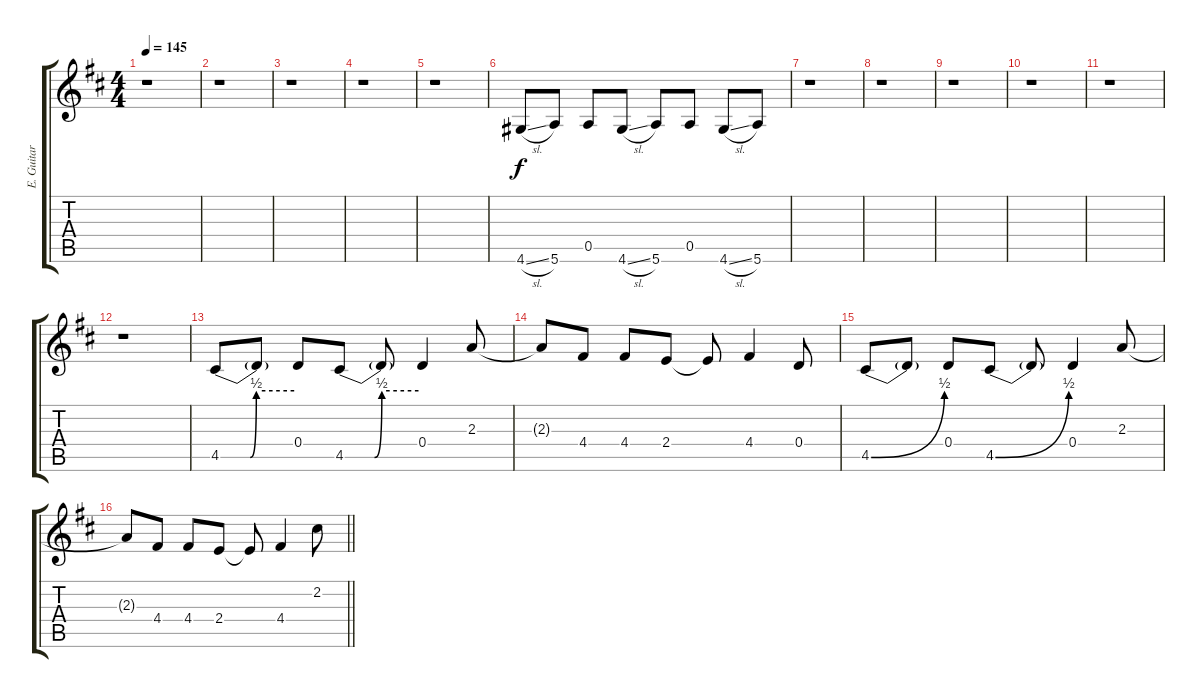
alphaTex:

\track ("E. Guitar II" "E. Guitar ") {instrument overdrivenguitar}
\staff {score tabs}
\tuning (E4 B3 G3 D3 A2 E2) {hide}
\ts (4 4)
\tempo 145
\clef g2
\ks d
r.1{dy f} |
r.1 |
r.1 |
r.1 |
r.1 |
4.6{sl}.8 5.6.8 0.5.8 4.6{sl}.8 5.6.8 0.5.8 4.6{sl}.8 5.6.8 |
r.1 |
r.1 |
r.1 |
r.1 |
r.1 |
r.1 |
4.5{be (custom 0 0 24 0 29 2 60 2)}.8 4.5{t}.8 0.4.8 4.5{be (custom 0 0 24 0 30 2 60 2)}.8 4.5{t}.8 0.4.4 2.3.8 |
2.3{t}.8 4.4.8 4.4.8 2.4.8 2.4{t}.8 4.4.4 0.4.8 |
4.5{be (bend 0 0 60 2)}.8 4.5{t}.8 0.4.8 4.5{be (bend 0 0 60 2)}.8 4.5{t}.8 0.4.4 2.3.8 |
\barLineRight lightlight
2.3{t}.8 4.4.8 4.4.8 2.4.8 2.4{t}.8 4.4.4 2.2{sl}.8
